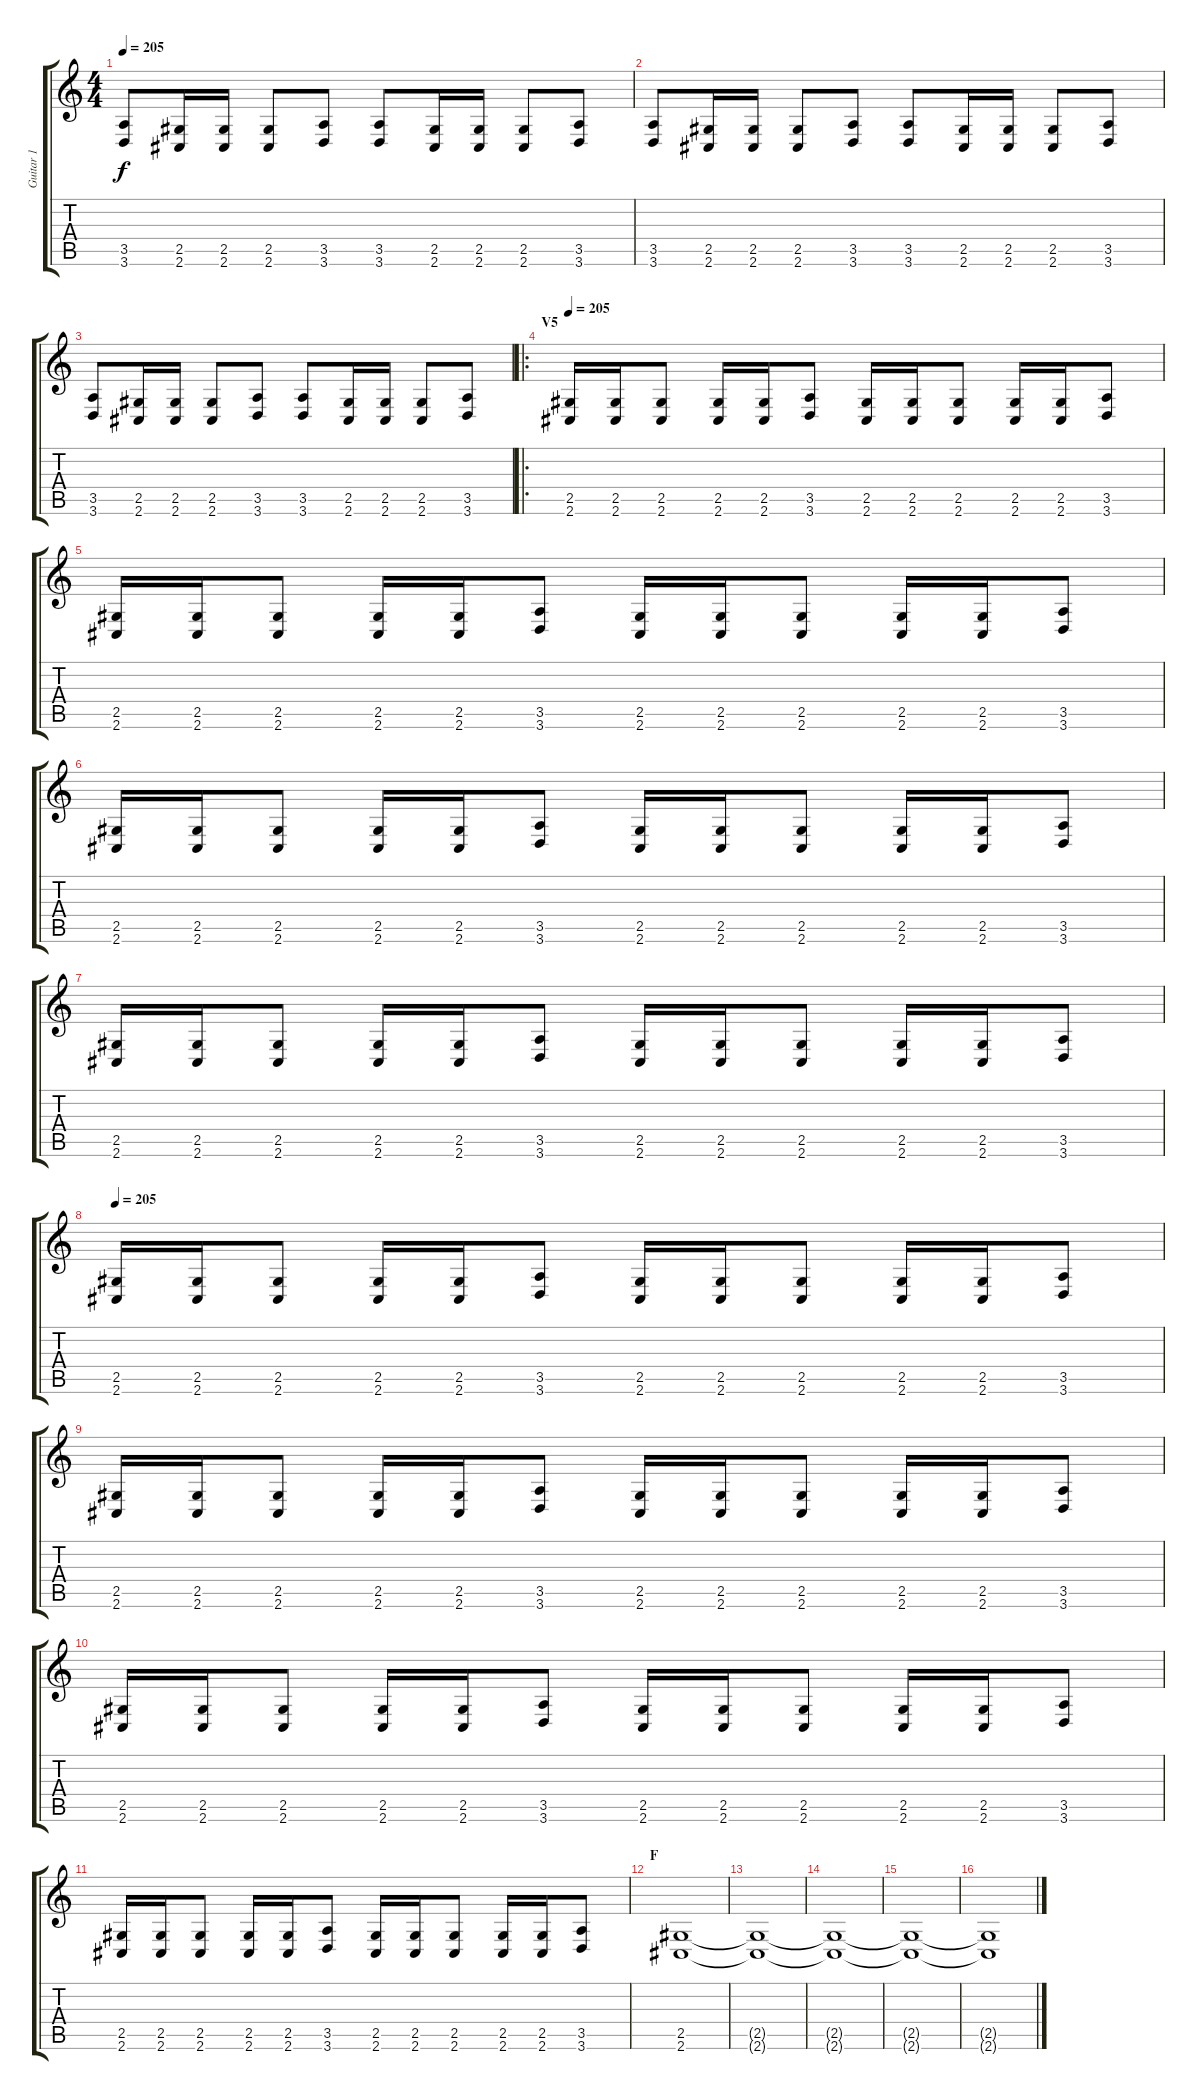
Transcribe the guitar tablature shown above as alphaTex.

\track ("Guitar 1" "Guitar 1") {instrument distortionguitar}
\staff {score tabs}
\tuning (Db4 Ab3 E3 B2 Gb2 B1) {hide}
\ts (4 4)
\tempo 205
\clef g2
\ks c
(3.5 3.6).8{dy f} (2.5 2.6).16 (2.5 2.6).16 (2.5 2.6).8 (3.5 3.6).8 (3.5 3.6).8 (2.5 2.6).16 (2.5 2.6).16 (2.5 2.6).8 (3.5 3.6).8 |
(3.5 3.6).8 (2.5 2.6).16 (2.5 2.6).16 (2.5 2.6).8 (3.5 3.6).8 (3.5 3.6).8 (2.5 2.6).16 (2.5 2.6).16 (2.5 2.6).8 (3.5 3.6).8 |
(3.5 3.6).8 (2.5 2.6).16 (2.5 2.6).16 (2.5 2.6).8 (3.5 3.6).8 (3.5 3.6).8 (2.5 2.6).16 (2.5 2.6).16 (2.5 2.6).8 (3.5 3.6).8 |
\ro
\section ("" "V5")
\tempo 205
(2.5 2.6).16 (2.5 2.6).16 (2.5 2.6).8 (2.5 2.6).16 (2.5 2.6).16 (3.5 3.6).8 (2.5 2.6).16 (2.5 2.6).16 (2.5 2.6).8 (2.5 2.6).16 (2.5 2.6).16 (3.5 3.6).8 |
(2.5 2.6).16 (2.5 2.6).16 (2.5 2.6).8 (2.5 2.6).16 (2.5 2.6).16 (3.5 3.6).8 (2.5 2.6).16 (2.5 2.6).16 (2.5 2.6).8 (2.5 2.6).16 (2.5 2.6).16 (3.5 3.6).8 |
(2.5 2.6).16 (2.5 2.6).16 (2.5 2.6).8 (2.5 2.6).16 (2.5 2.6).16 (3.5 3.6).8 (2.5 2.6).16 (2.5 2.6).16 (2.5 2.6).8 (2.5 2.6).16 (2.5 2.6).16 (3.5 3.6).8 |
(2.5 2.6).16 (2.5 2.6).16 (2.5 2.6).8 (2.5 2.6).16 (2.5 2.6).16 (3.5 3.6).8 (2.5 2.6).16 (2.5 2.6).16 (2.5 2.6).8 (2.5 2.6).16 (2.5 2.6).16 (3.5 3.6).8 |
\tempo 205
(2.5 2.6).16 (2.5 2.6).16 (2.5 2.6).8 (2.5 2.6).16 (2.5 2.6).16 (3.5 3.6).8 (2.5 2.6).16 (2.5 2.6).16 (2.5 2.6).8 (2.5 2.6).16 (2.5 2.6).16 (3.5 3.6).8 |
(2.5 2.6).16 (2.5 2.6).16 (2.5 2.6).8 (2.5 2.6).16 (2.5 2.6).16 (3.5 3.6).8 (2.5 2.6).16 (2.5 2.6).16 (2.5 2.6).8 (2.5 2.6).16 (2.5 2.6).16 (3.5 3.6).8 |
(2.5 2.6).16 (2.5 2.6).16 (2.5 2.6).8 (2.5 2.6).16 (2.5 2.6).16 (3.5 3.6).8 (2.5 2.6).16 (2.5 2.6).16 (2.5 2.6).8 (2.5 2.6).16 (2.5 2.6).16 (3.5 3.6).8 |
(2.5 2.6).16 (2.5 2.6).16 (2.5 2.6).8 (2.5 2.6).16 (2.5 2.6).16 (3.5 3.6).8 (2.5 2.6).16 (2.5 2.6).16 (2.5 2.6).8 (2.5 2.6).16 (2.5 2.6).16 (3.5 3.6).8 |
\section ("" "F")
(2.5 2.6).1 |
(2.5{t} 2.6{t}).1 |
(2.5{t} 2.6{t}).1{volume 0} |
(2.5{t} 2.6{t}).1 |
(2.5{t} 2.6{t}).1
